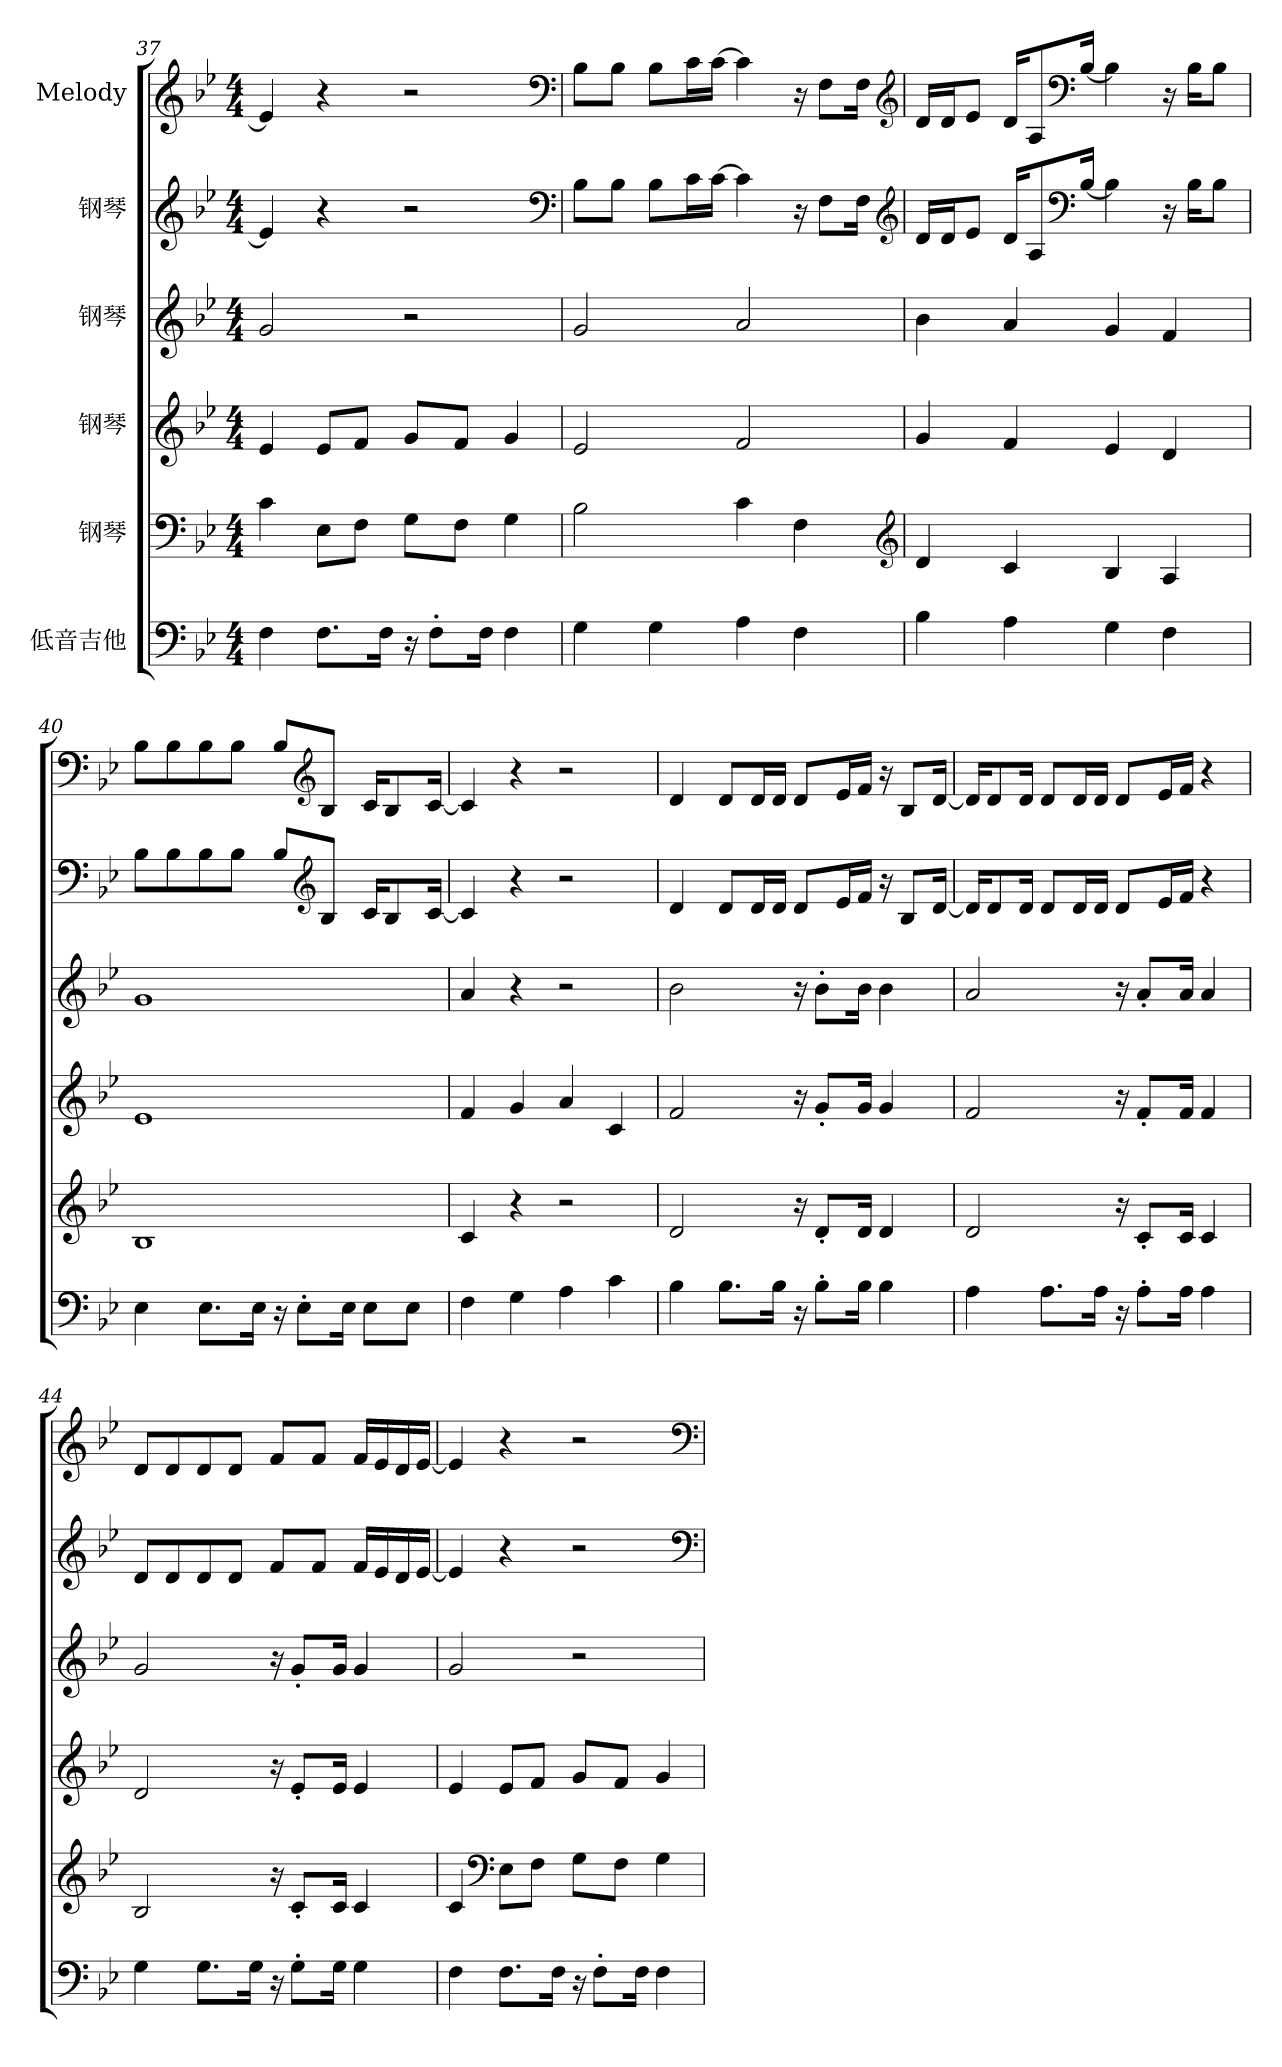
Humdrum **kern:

**kern	**kern	**kern	**kern	**kern	**kern
*part6	*part5	*part4	*part3	*part2	*part1
*staff6	*staff5	*staff4	*staff3	*staff2	*staff1
*I"低音吉他	*I"钢琴	*I"钢琴	*I"钢琴	*I"钢琴	*I"Melody
*clefF4	*clefF4	*clefG2	*clefG2	*clefG2	*clefG2
*k[b-e-]	*k[b-e-]	*k[b-e-]	*k[b-e-]	*k[b-e-]	*k[b-e-]
*M4/4	*M4/4	*M4/4	*M4/4	*M4/4	*M4/4
=37	=37	=37	=37	=37	=37
4F	4c	4e-	2g	4e-]	4e-]
8.FL	8E-L	8e-L	.	4r	4r
.	8FJ	8fJ	.	.	.
16FJk	.	.	.	.	.
16r	8GL	8gL	2r	2r	2r
8F'L	.	.	.	.	.
.	8FJ	8fJ	.	.	.
16FJk	.	.	.	.	.
4F	4G	4g	.	.	.
*	*	*	*	*clefF4	*clefF4
=38	=38	=38	=38	=38	=38
4G	2B-	2e-	2g	8B-L	8B-L
.	.	.	.	8B-J	8B-J
4G	.	.	.	8B-L	8B-L
.	.	.	.	16cL	16cL
.	.	.	.	[16cJJ	[16cJJ
4A	4c	2f	2a	4c]	4c]
4F	4F	.	.	16r	16r
.	.	.	.	8FL	8FL
.	.	.	.	16FJk	16FJk
*	*clefG2	*	*	*clefG2	*clefG2
=39	=39	=39	=39	=39	=39
4B-	4d	4g	4b-	16dLL	16dLL
.	.	.	.	16dJ	16dJ
.	.	.	.	8e-J	8e-J
4A	4c	4f	4a	16dKL	16dKL
.	.	.	.	8A	8A
*	*	*	*	*clefF4	*clefF4
.	.	.	.	[16B-Jk	[16B-Jk
4G	4B-	4e-	4g	4B-]	4B-]
4F	4A	4d	4f	16r	16r
.	.	.	.	16B-KL	16B-KL
.	.	.	.	8B-J	8B-J
=40	=40	=40	=40	=40	=40
4E-	1B-	1e-	1g	8B-L	8B-L
.	.	.	.	8B-	8B-
8.E-L	.	.	.	8B-	8B-
.	.	.	.	8B-J	8B-J
16E-Jk	.	.	.	.	.
16r	.	.	.	8B-L	8B-L
8E-'L	.	.	.	.	.
*	*	*	*	*clefG2	*clefG2
.	.	.	.	8B-J	8B-J
16E-Jk	.	.	.	.	.
8E-L	.	.	.	16cKL	16cKL
.	.	.	.	8B-	8B-
8E-J	.	.	.	.	.
.	.	.	.	[16cJk	[16cJk
=41	=41	=41	=41	=41	=41
4F	4c	4f	4a	4c]	4c]
4G	4r	4g	4r	4r	4r
4A	2r	4a	2r	2r	2r
4c	.	4c	.	.	.
=42	=42	=42	=42	=42	=42
4B-	2d	2f	2b-	4d	4d
8.B-L	.	.	.	8dL	8dL
.	.	.	.	16dL	16dL
16B-Jk	.	.	.	16dJJ	16dJJ
16r	16r	16r	16r	8dL	8dL
8B-'L	8d'L	8g'L	8b-'L	.	.
.	.	.	.	16e-L	16e-L
16B-Jk	16dJk	16gJk	16b-Jk	16fJJ	16fJJ
4B-	4d	4g	4b-	16r	16r
.	.	.	.	8B-L	8B-L
.	.	.	.	[16dJk	[16dJk
=43	=43	=43	=43	=43	=43
4A	2d	2f	2a	16dKL]	16dKL]
.	.	.	.	8d	8d
.	.	.	.	16dJk	16dJk
8.AL	.	.	.	8dL	8dL
.	.	.	.	16dL	16dL
16AJk	.	.	.	16dJJ	16dJJ
16r	16r	16r	16r	8dL	8dL
8A'L	8c'L	8f'L	8a'L	.	.
.	.	.	.	16e-L	16e-L
16AJk	16cJk	16fJk	16aJk	16fJJ	16fJJ
4A	4c	4f	4a	4r	4r
=44	=44	=44	=44	=44	=44
4G	2B-	2d	2g	8dL	8dL
.	.	.	.	8d	8d
8.GL	.	.	.	8d	8d
.	.	.	.	8dJ	8dJ
16GJk	.	.	.	.	.
16r	16r	16r	16r	8fL	8fL
8G'L	8c'L	8e-'L	8g'L	.	.
.	.	.	.	8fJ	8fJ
16GJk	16cJk	16e-Jk	16gJk	.	.
4G	4c	4e-	4g	16fLL	16fLL
.	.	.	.	16e-	16e-
.	.	.	.	16d	16d
.	.	.	.	[16e-JJ	[16e-JJ
=45	=45	=45	=45	=45	=45
4F	4c	4e-	2g	4e-]	4e-]
*	*clefF4	*	*	*	*
8.FL	8E-L	8e-L	.	4r	4r
.	8FJ	8fJ	.	.	.
16FJk	.	.	.	.	.
16r	8GL	8gL	2r	2r	2r
8F'L	.	.	.	.	.
.	8FJ	8fJ	.	.	.
16FJk	.	.	.	.	.
4F	4G	4g	.	.	.
*	*	*	*	*clefF4	*clefF4
=	=	=	=	=	=
*-	*-	*-	*-	*-	*-
